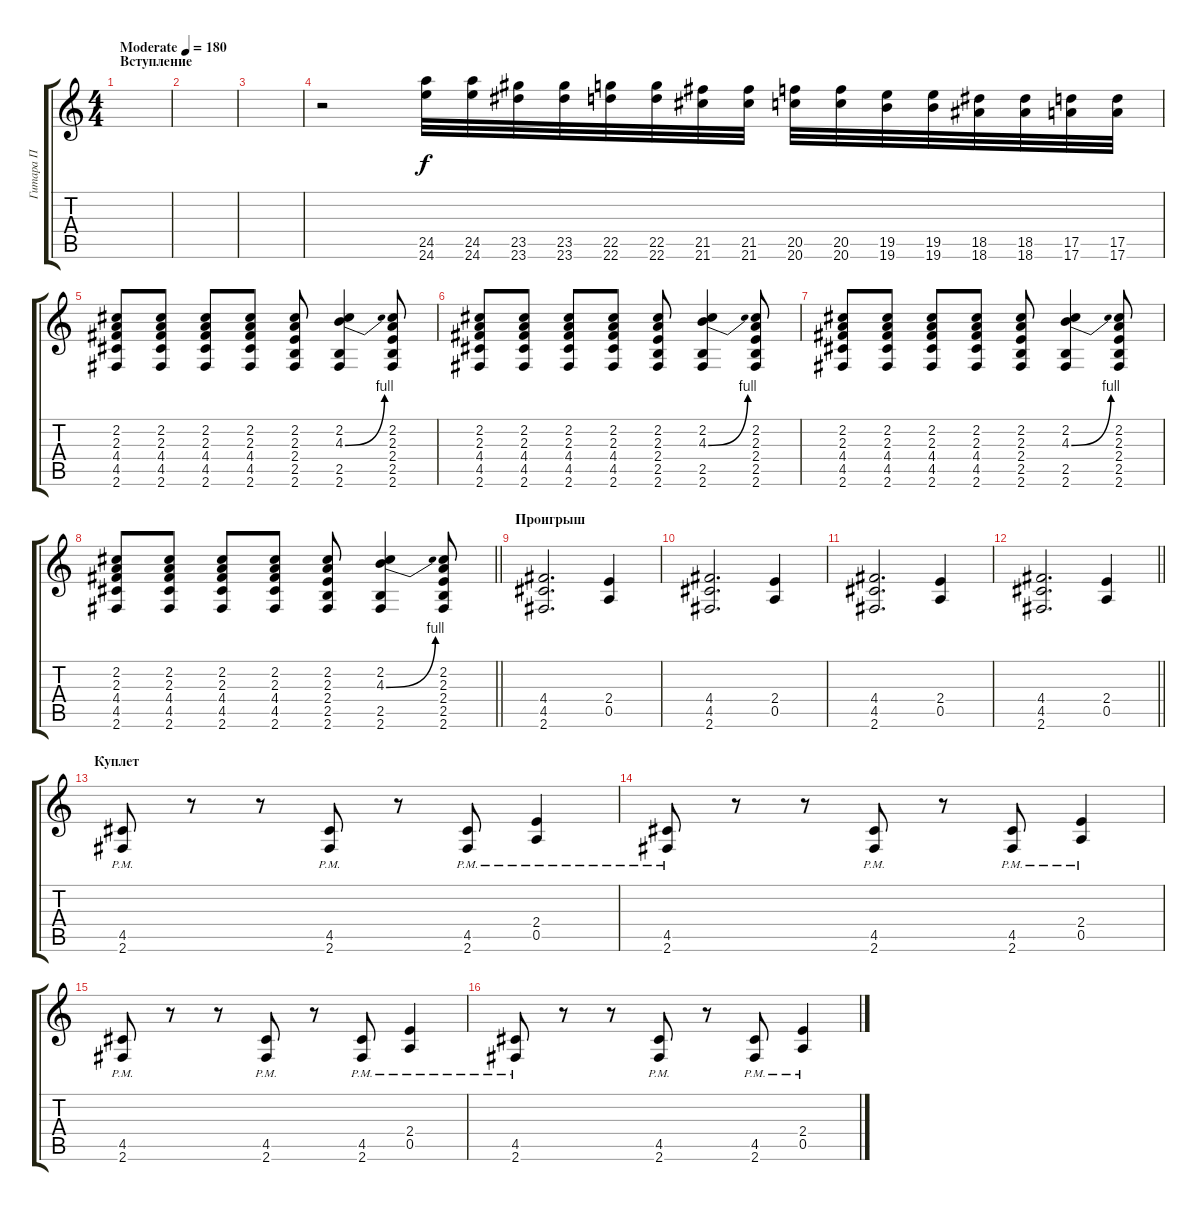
\track ("Гитара П" "Гитара П") {instrument overdrivenguitar}
\staff {score tabs}
\tuning (E4 B3 G3 D3 A2 E2) {hide}
\ts (4 4)
\section ("" "Вступление")
\tempo (180 "Moderate")
\clef g2
\ks c
|
|
|
r.2 (24.5 24.6).32 (24.5 24.6).32 (23.5 23.6).32 (23.5 23.6).32 (22.5 22.6).32 (22.5 22.6).32 (21.5 21.6).32 (21.5 21.6).32 (20.5 20.6).32 (20.5 20.6).32 (19.5 19.6).32 (19.5 19.6).32 (18.5 18.6).32 (18.5 18.6).32 (17.5 17.6).32 (17.5 17.6).32 |
(2.2 2.3 4.4 4.5 2.6).8 (2.2 2.3 4.4 4.5 2.6).8 (2.2 2.3 4.4 4.5 2.6).8 (2.2 2.3 4.4 4.5 2.6).8 (2.2 2.3 2.4 2.5 2.6).8 (2.2 4.3{be (bend 0 0 60 4)} 2.5 2.6).4 (2.2 2.3 2.4 2.5 2.6).8 |
(2.2 2.3 4.4 4.5 2.6).8 (2.2 2.3 4.4 4.5 2.6).8 (2.2 2.3 4.4 4.5 2.6).8 (2.2 2.3 4.4 4.5 2.6).8 (2.2 2.3 2.4 2.5 2.6).8 (2.2 4.3{be (bend 0 0 60 4)} 2.5 2.6).4 (2.2 2.3 2.4 2.5 2.6).8 |
(2.2 2.3 4.4 4.5 2.6).8 (2.2 2.3 4.4 4.5 2.6).8 (2.2 2.3 4.4 4.5 2.6).8 (2.2 2.3 4.4 4.5 2.6).8 (2.2 2.3 2.4 2.5 2.6).8 (2.2 4.3{be (bend 0 0 60 4)} 2.5 2.6).4 (2.2 2.3 2.4 2.5 2.6).8 |
\barLineRight lightlight
(2.2 2.3 4.4 4.5 2.6).8 (2.2 2.3 4.4 4.5 2.6).8 (2.2 2.3 4.4 4.5 2.6).8 (2.2 2.3 4.4 4.5 2.6).8 (2.2 2.3 2.4 2.5 2.6).8 (2.2 4.3{be (bend 0 0 60 4)} 2.5 2.6).4 (2.2 2.3 2.4 2.5 2.6).8 |
\section ("" "Проигрыш")
(4.4 4.5 2.6).2{d} (2.4 0.5).4 |
(4.4 4.5 2.6).2{d} (2.4 0.5).4 |
(4.4 4.5 2.6).2{d} (2.4 0.5).4 |
\barLineRight lightlight
(4.4 4.5 2.6).2{d} (2.4 0.5).4 |
\section ("" "Куплет")
(4.5{pm} 2.6{pm}).8 r.8 r.8 (4.5{pm} 2.6{pm}).8 r.8 (4.5{pm} 2.6{pm}).8 (2.4{pm} 0.5{pm}).4 |
(4.5{pm} 2.6{pm}).8 r.8 r.8 (4.5{pm} 2.6{pm}).8 r.8 (4.5{pm} 2.6{pm}).8 (2.4{pm} 0.5{pm}).4 |
(4.5{pm} 2.6{pm}).8 r.8 r.8 (4.5{pm} 2.6{pm}).8 r.8 (4.5{pm} 2.6{pm}).8 (2.4{pm} 0.5{pm}).4 |
(4.5{pm} 2.6{pm}).8 r.8 r.8 (4.5{pm} 2.6{pm}).8 r.8 (4.5{pm} 2.6{pm}).8 (2.4{pm} 0.5{pm}).4
